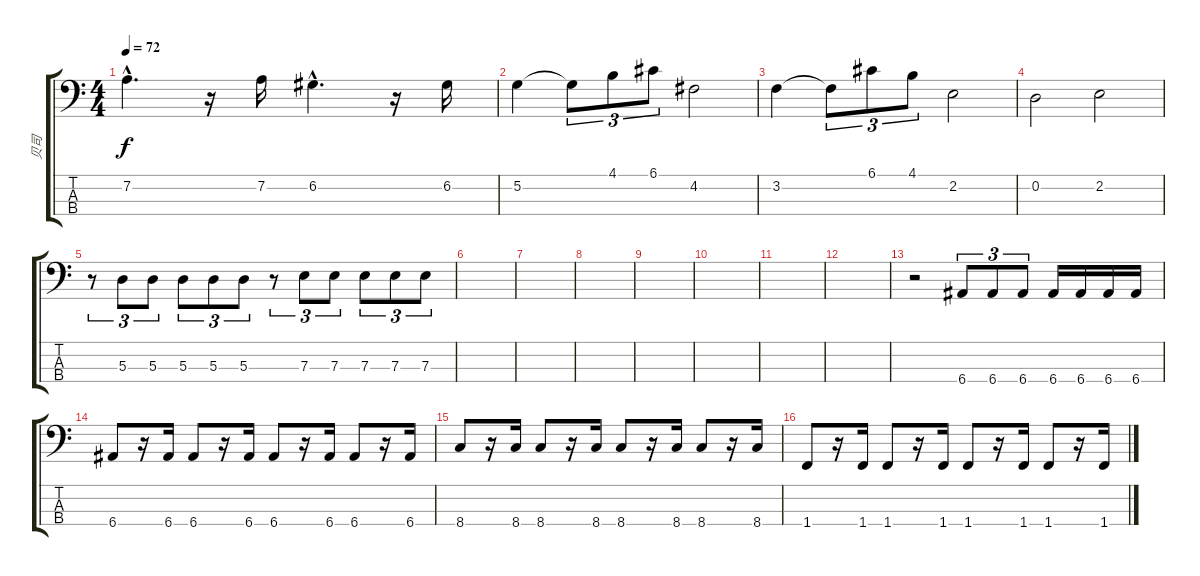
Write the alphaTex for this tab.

\track ("贝司" "贝司") {instrument electricbasspick}
\staff {score tabs}
\tuning (G2 D2 A1 E1) {hide}
\ts (4 4)
\tempo 72
\clef f4
\ks c
7.2{hac}.4{d dy f} r.16 7.2.16 6.2{hac}.4{d} r.16 6.2.16 |
5.2.4 5.2{t}.8{tu (3 2)} 4.1.8{tu (3 2)} 6.1.8{tu (3 2)} 4.2.2 |
3.2.4 3.2{t}.8{tu (3 2)} 6.1.8{tu (3 2)} 4.1.8{tu (3 2)} 2.2.2 |
0.2.2 2.2.2 |
r.8{tu (3 2)} 5.3.8{tu (3 2)} 5.3.8{tu (3 2)} 5.3.8{tu (3 2)} 5.3.8{tu (3 2)} 5.3.8{tu (3 2)} r.8{tu (3 2)} 7.3.8{tu (3 2)} 7.3.8{tu (3 2)} 7.3.8{tu (3 2)} 7.3.8{tu (3 2)} 7.3.8{tu (3 2)} |
|
|
|
|
|
|
|
r.2 6.4.8{tu (3 2)} 6.4.8{tu (3 2)} 6.4.8{tu (3 2)} 6.4.16 6.4.16 6.4.16 6.4.16 |
6.4.8 r.16 6.4.16 6.4.8 r.16 6.4.16 6.4.8 r.16 6.4.16 6.4.8 r.16 6.4.16 |
8.4.8 r.16 8.4.16 8.4.8 r.16 8.4.16 8.4.8 r.16 8.4.16 8.4.8 r.16 8.4.16 |
1.4.8 r.16 1.4.16 1.4.8 r.16 1.4.16 1.4.8 r.16 1.4.16 1.4.8 r.16 1.4.16
